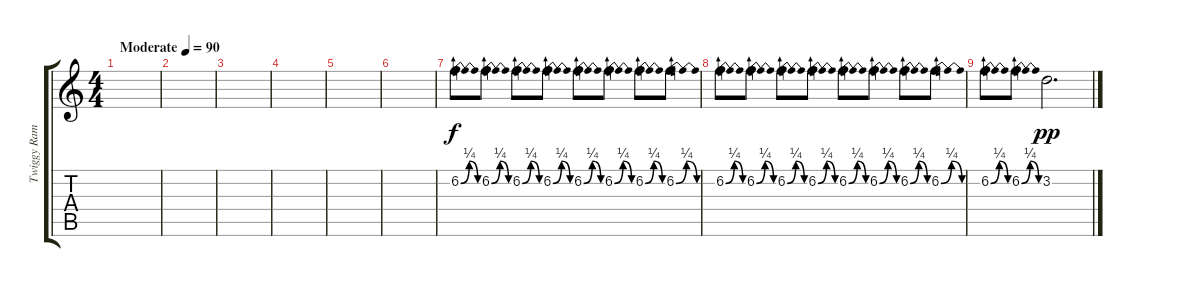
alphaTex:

\track ("Twiggy Ramirez" "Twiggy Ram") {instrument acousticguitarsteel}
\staff {score tabs}
\tuning (E4 B3 G3 D3 A2 D2) {hide}
\ts (4 4)
\tempo (90 "Moderate")
\clef g2
\ks c
|
|
|
|
|
|
6.2{be (bendrelease 0 0 30 1 30 1 60 0)}.8 6.2{be (bendrelease 0 0 30 1 30 1 60 0)}.8 6.2{be (bendrelease 0 0 30 1 30 1 60 0)}.8 6.2{be (bendrelease 0 0 30 1 30 1 60 0)}.8 6.2{be (bendrelease 0 0 30 1 30 1 60 0)}.8 6.2{be (bendrelease 0 0 30 1 30 1 60 0)}.8 6.2{be (bendrelease 0 0 30 1 30 1 60 0)}.8 6.2{be (bendrelease 0 0 30 1 30 1 60 0)}.8 |
6.2{be (bendrelease 0 0 30 1 30 1 60 0)}.8 6.2{be (bendrelease 0 0 30 1 30 1 60 0)}.8 6.2{be (bendrelease 0 0 30 1 30 1 60 0)}.8 6.2{be (bendrelease 0 0 30 1 30 1 60 0)}.8 6.2{be (bendrelease 0 0 30 1 30 1 60 0)}.8 6.2{be (bendrelease 0 0 30 1 30 1 60 0)}.8 6.2{be (bendrelease 0 0 30 1 30 1 60 0)}.8 6.2{be (bendrelease 0 0 30 1 30 1 60 0)}.8 |
6.2{be (bendrelease 0 0 30 1 30 1 60 0)}.8 6.2{be (bendrelease 0 0 30 1 30 1 60 0)}.8 3.2.2{d dy pp}
